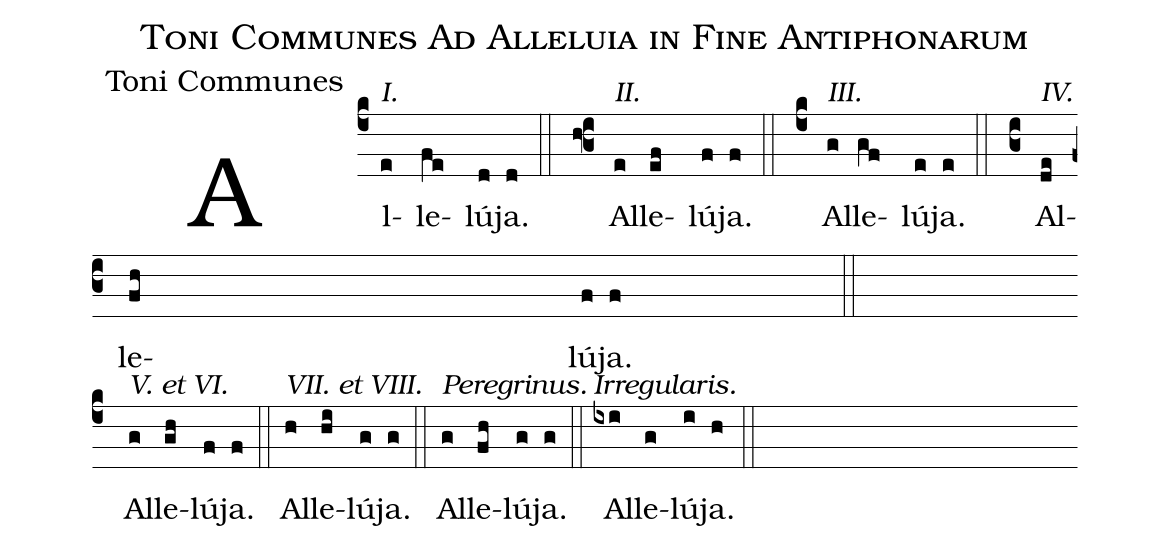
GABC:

name:Toni Communes Ad Alleluia in Fine Antiphonarum;
office-part:Toni Communes;
%%
(c4) <alt>I.</alt>Al(e)le(fe)lú(d)ja.(d) (::)
(f3) Al([alt:II.]e)le(ef)lú(f)ja.(f) (::)
(c4) Al([alt:III.]g)le(gf)lú(e)ja.(e) (::)
(c3) Al([alt:IV.]de)le(fh)lú(f)ja.(f) (::) (c4z-)
<alt>V. et VI.</alt>Al(g)le(gh)lú(f)ja.(f) (::)
Al([alt:VII. et VIII.]h)le(hi)lú(g)ja.(g) (::)
Al([alt:Peregrinus.]g)le(fh)lú(g)ja.(g) (::)
Al([alt:Irregularis.]ixi)le(g)lú(i)ja.(h) (::)
